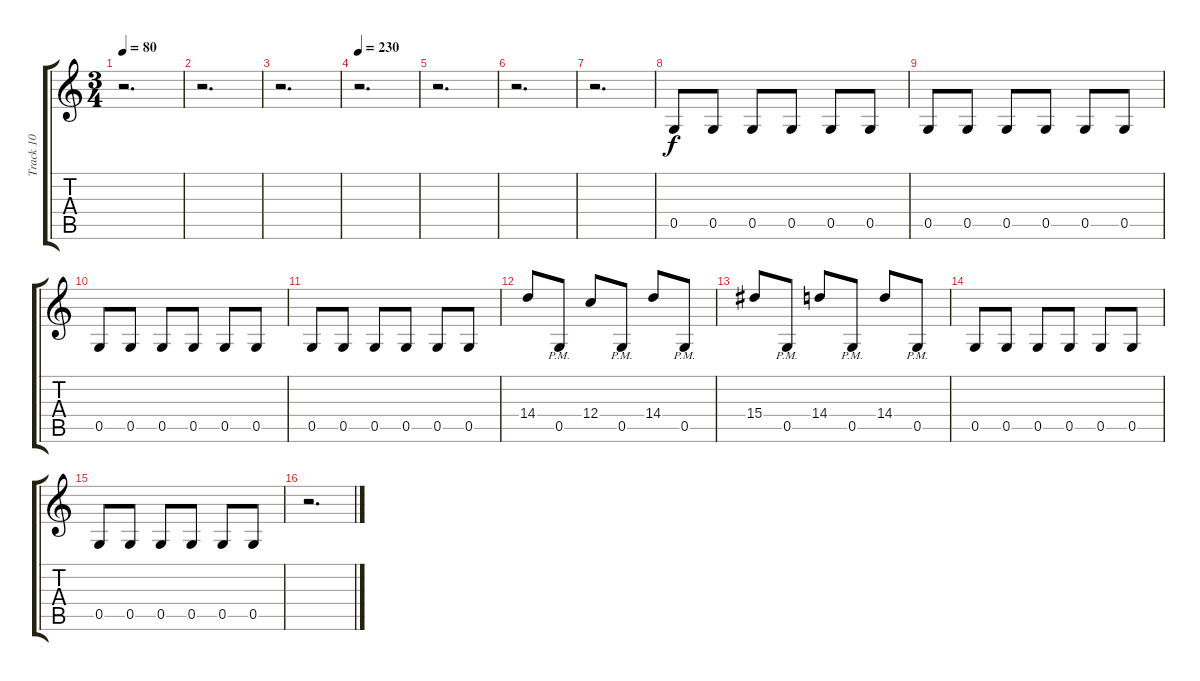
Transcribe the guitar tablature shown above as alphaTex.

\track ("Track 10" "Track 10") {instrument electricbasspick}
\staff {score tabs}
\tuning (D4 A3 F3 C3 G2 C2) {hide}
\ts (3 4)
\tempo 80
\clef g2
\ks c
r.2{d dy f} |
r.2{d} |
r.2{d} |
\tempo 230
r.2{d} |
r.2{d} |
r.2{d} |
r.2{d} |
0.5.8 0.5.8 0.5.8 0.5.8 0.5.8 0.5.8 |
0.5.8 0.5.8 0.5.8 0.5.8 0.5.8 0.5.8 |
0.5.8 0.5.8 0.5.8 0.5.8 0.5.8 0.5.8 |
0.5.8 0.5.8 0.5.8 0.5.8 0.5.8 0.5.8 |
14.4.8 0.5{pm}.8 12.4.8 0.5{pm}.8 14.4.8 0.5{pm}.8 |
15.4.8 0.5{pm}.8 14.4.8 0.5{pm}.8 14.4.8 0.5{pm}.8 |
0.5.8 0.5.8 0.5.8 0.5.8 0.5.8 0.5.8 |
0.5.8 0.5.8 0.5.8 0.5.8 0.5.8 0.5.8 |
r.2{d}
